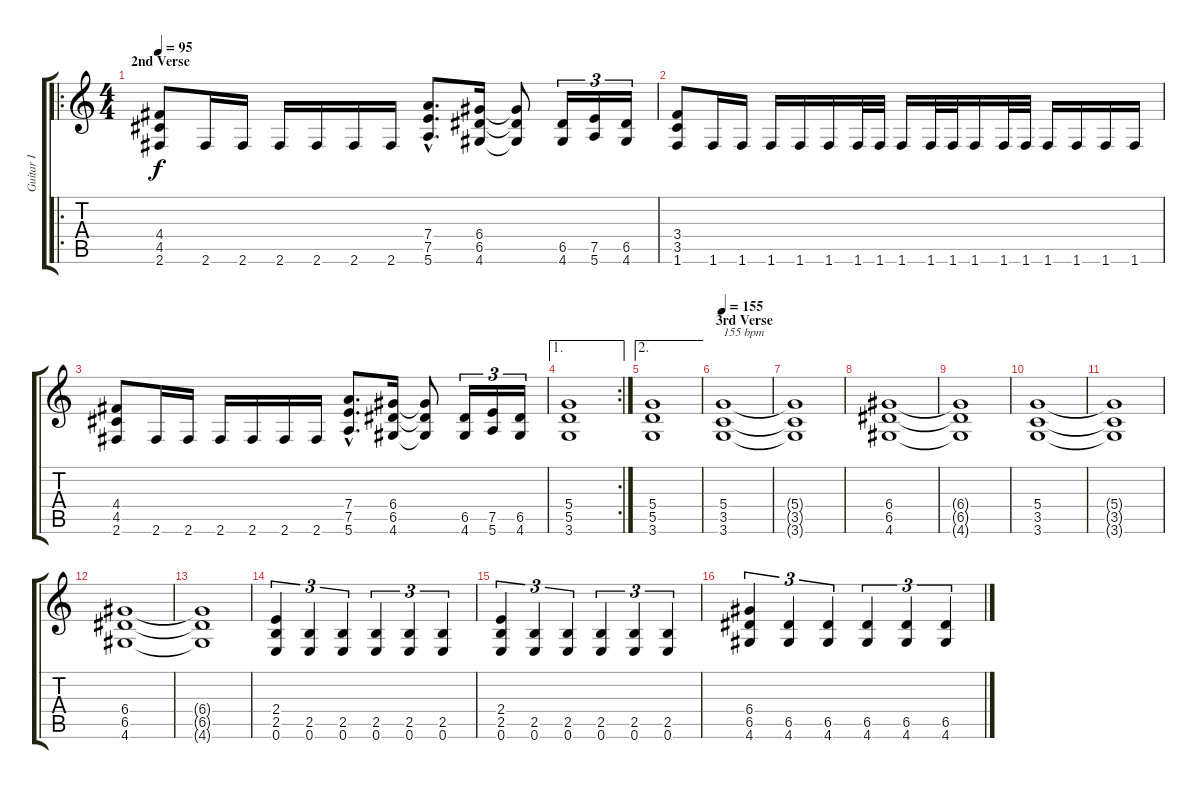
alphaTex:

\track ("Guitar I" "Guitar I") {instrument distortionguitar}
\staff {score tabs}
\tuning (E4 B3 G3 D3 A2 E2) {hide}
\ro
\ts (4 4)
\section ("" "2nd Verse")
\tempo 95
\clef g2
\ks c
(4.4 4.5 2.6).8{dy f volume 10} 2.6.16 2.6.16 2.6.16 2.6.16 2.6.16 2.6.16 (7.4{hac} 7.5{hac} 5.6{hac}).8{d} (6.4 6.5 4.6).16 (6.4{t} 6.5{t} 4.6{t}).8 (6.5 4.6).16{tu (3 2)} (7.5 5.6).16{tu (3 2)} (6.5 4.6).16{tu (3 2)} |
(3.4 3.5 1.6).8 1.6.16 1.6.16 1.6.16 1.6.16 1.6.16 1.6.32 1.6.32 1.6.16 1.6.32 1.6.32 1.6.16 1.6.32 1.6.32 1.6.16 1.6.16 1.6.16 1.6.16 |
(4.4 4.5 2.6).8 2.6.16 2.6.16 2.6.16 2.6.16 2.6.16 2.6.16 (7.4{hac} 7.5{hac} 5.6{hac}).8{d} (6.4 6.5 4.6).16 (6.4{t} 6.5{t} 4.6{t}).8 (6.5 4.6).16{tu (3 2)} (7.5 5.6).16{tu (3 2)} (6.5 4.6).16{tu (3 2)} |
\ae 1
\rc 2
(5.4 5.5 3.6).1 |
\ae 2
(5.4 5.5 3.6).1 |
\section ("" "3rd Verse")
\tempo 155
(5.4 3.5 3.6).1{txt "155 bpm"} |
(5.4{t} 3.5{t} 3.6{t}).1 |
(6.4 6.5 4.6).1 |
(6.4{t} 6.5{t} 4.6{t}).1 |
(5.4 3.5 3.6).1 |
(5.4{t} 3.5{t} 3.6{t}).1 |
(6.4 6.5 4.6).1 |
(6.4{t} 6.5{t} 4.6{t}).1 |
(2.4 2.5 0.6).4{tu (3 2)} (2.5 0.6).4{tu (3 2)} (2.5 0.6).4{tu (3 2)} (2.5 0.6).4{tu (3 2)} (2.5 0.6).4{tu (3 2)} (2.5 0.6).4{tu (3 2)} |
(2.4 2.5 0.6).4{tu (3 2)} (2.5 0.6).4{tu (3 2)} (2.5 0.6).4{tu (3 2)} (2.5 0.6).4{tu (3 2)} (2.5 0.6).4{tu (3 2)} (2.5 0.6).4{tu (3 2)} |
(6.4 6.5 4.6).4{tu (3 2)} (6.5 4.6).4{tu (3 2)} (6.5 4.6).4{tu (3 2)} (6.5 4.6).4{tu (3 2)} (6.5 4.6).4{tu (3 2)} (6.5 4.6).4{tu (3 2)}
